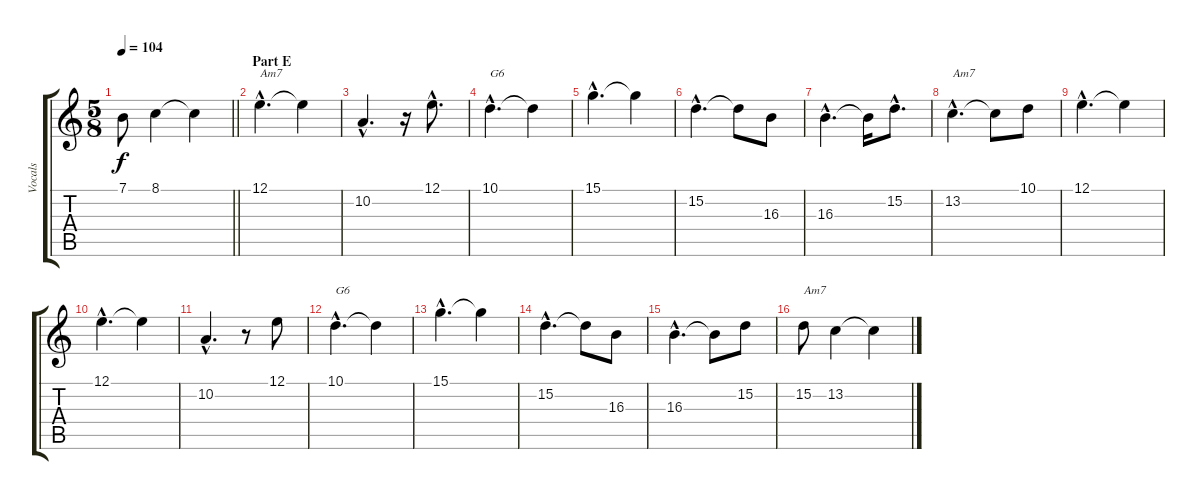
\track ("Vocals" "Vocals") {instrument trumpet}
\staff {score tabs}
\tuning (E4 B3 G3 D3 A2 E2) {hide}
\ts (5 8)
\tempo 104
\clef g2
\barLineRight lightlight
\ks c
7.1.8{dy f} 8.1.4 8.1{t}.4 |
\section ("" "Part E")
12.1{hac}.4{d txt "Am7"} 12.1{t}.4 |
10.2{hac}.4{d} r.16 12.1{hac}.8{d} |
10.1{hac}.4{d txt "G6"} 10.1{t}.4 |
15.1{hac}.4{d} 15.1{t}.4 |
15.2{hac}.4{d} 15.2{t}.8 16.3.8 |
16.3{hac}.4{d} 16.3{t}.16 15.2{hac}.8{d} |
13.2{hac}.4{d txt "Am7"} 13.2{t}.8 10.1.8 |
12.1{hac}.4{d} 12.1{t}.4 |
12.1{hac}.4{d} 12.1{t}.4 |
10.2{hac}.4{d} r.8 12.1.8 |
10.1{hac}.4{d txt "G6"} 10.1{t}.4 |
15.1{hac}.4{d} 15.1{t}.4 |
15.2{hac}.4{d} 15.2{t}.8 16.3.8 |
16.3{hac}.4{d} 16.3{t}.8 15.2.8 |
15.2.8{txt "Am7"} 13.2.4 13.2{t}.4
